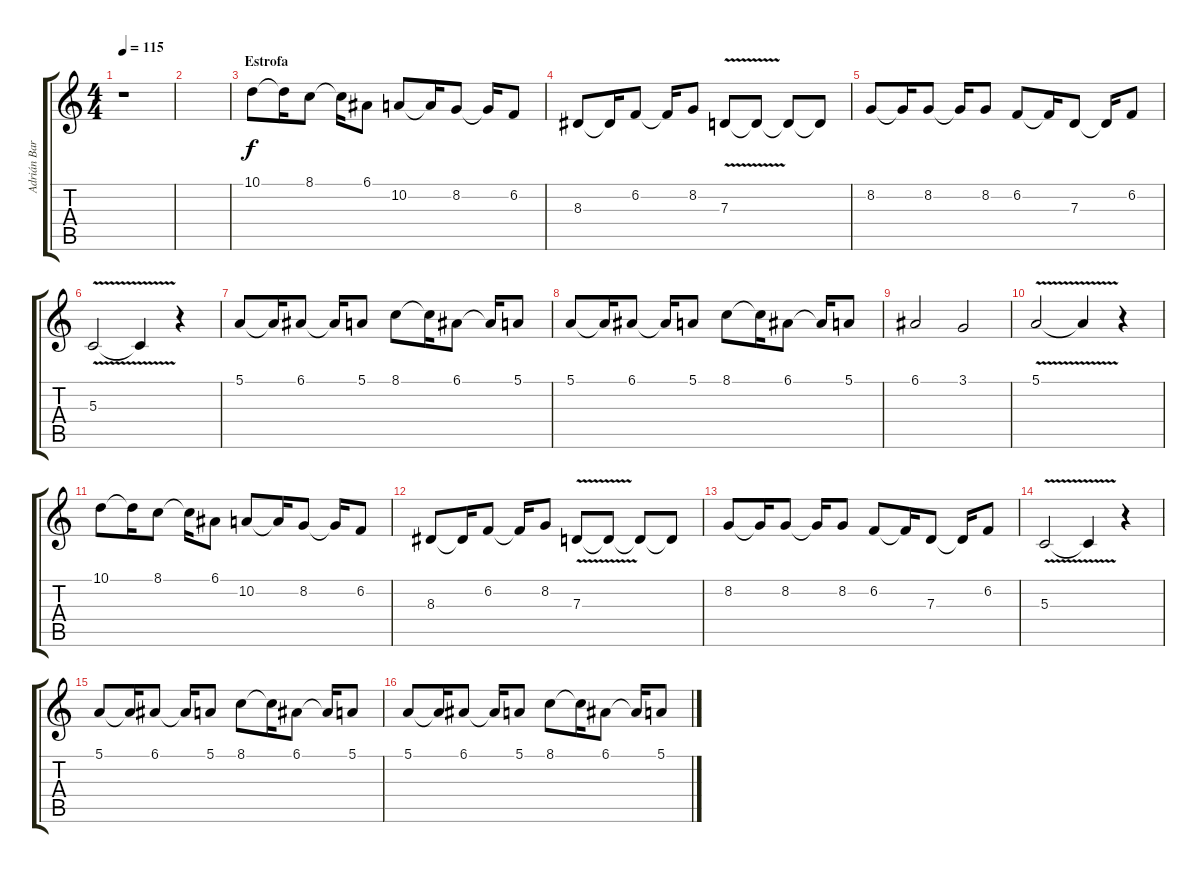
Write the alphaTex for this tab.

\track ("Adrián Barilari" "Adrián Bar") {instrument choiraahs}
\staff {score tabs}
\tuning (E4 B3 G3 D3 A2 E2) {hide}
\ts (4 4)
\tempo 115
\clef g2
\ks c
r.1{dy f} |
|
\section ("" "Estrofa")
10.1.8 10.1{t}.16 8.1.8 8.1{t}.16 6.1.8 10.2.8 10.2{t}.16 8.2.8 8.2{t}.16 6.2.8 |
8.3.8 8.3{t}.16 6.2.8 6.2{t}.16 8.2.8 7.3{v}.8 7.3{t}.8 7.3{t}.8 7.3{t}.8 |
8.2.8 8.2{t}.16 8.2.8 8.2{t}.16 8.2.8 6.2.8 6.2{t}.16 7.3.8 7.3{t}.16 6.2.8 |
5.3{v}.2 5.3{t}.4 r.4 |
5.1.8 5.1{t}.16 6.1.8 6.1{t}.16 5.1.8 8.1.8 8.1{t}.16 6.1.8 6.1{t}.16 5.1.8 |
5.1.8 5.1{t}.16 6.1.8 6.1{t}.16 5.1.8 8.1.8 8.1{t}.16 6.1.8 6.1{t}.16 5.1.8 |
6.1.2 3.1.2 |
5.1{v}.2 5.1{t}.4 r.4 |
10.1.8 10.1{t}.16 8.1.8 8.1{t}.16 6.1.8 10.2.8 10.2{t}.16 8.2.8 8.2{t}.16 6.2.8 |
8.3.8 8.3{t}.16 6.2.8 6.2{t}.16 8.2.8 7.3{v}.8 7.3{t}.8 7.3{t}.8 7.3{t}.8 |
8.2.8 8.2{t}.16 8.2.8 8.2{t}.16 8.2.8 6.2.8 6.2{t}.16 7.3.8 7.3{t}.16 6.2.8 |
5.3{v}.2 5.3{t}.4 r.4 |
5.1.8 5.1{t}.16 6.1.8 6.1{t}.16 5.1.8 8.1.8 8.1{t}.16 6.1.8 6.1{t}.16 5.1.8 |
5.1.8 5.1{t}.16 6.1.8 6.1{t}.16 5.1.8 8.1.8 8.1{t}.16 6.1.8 6.1{t}.16 5.1.8
